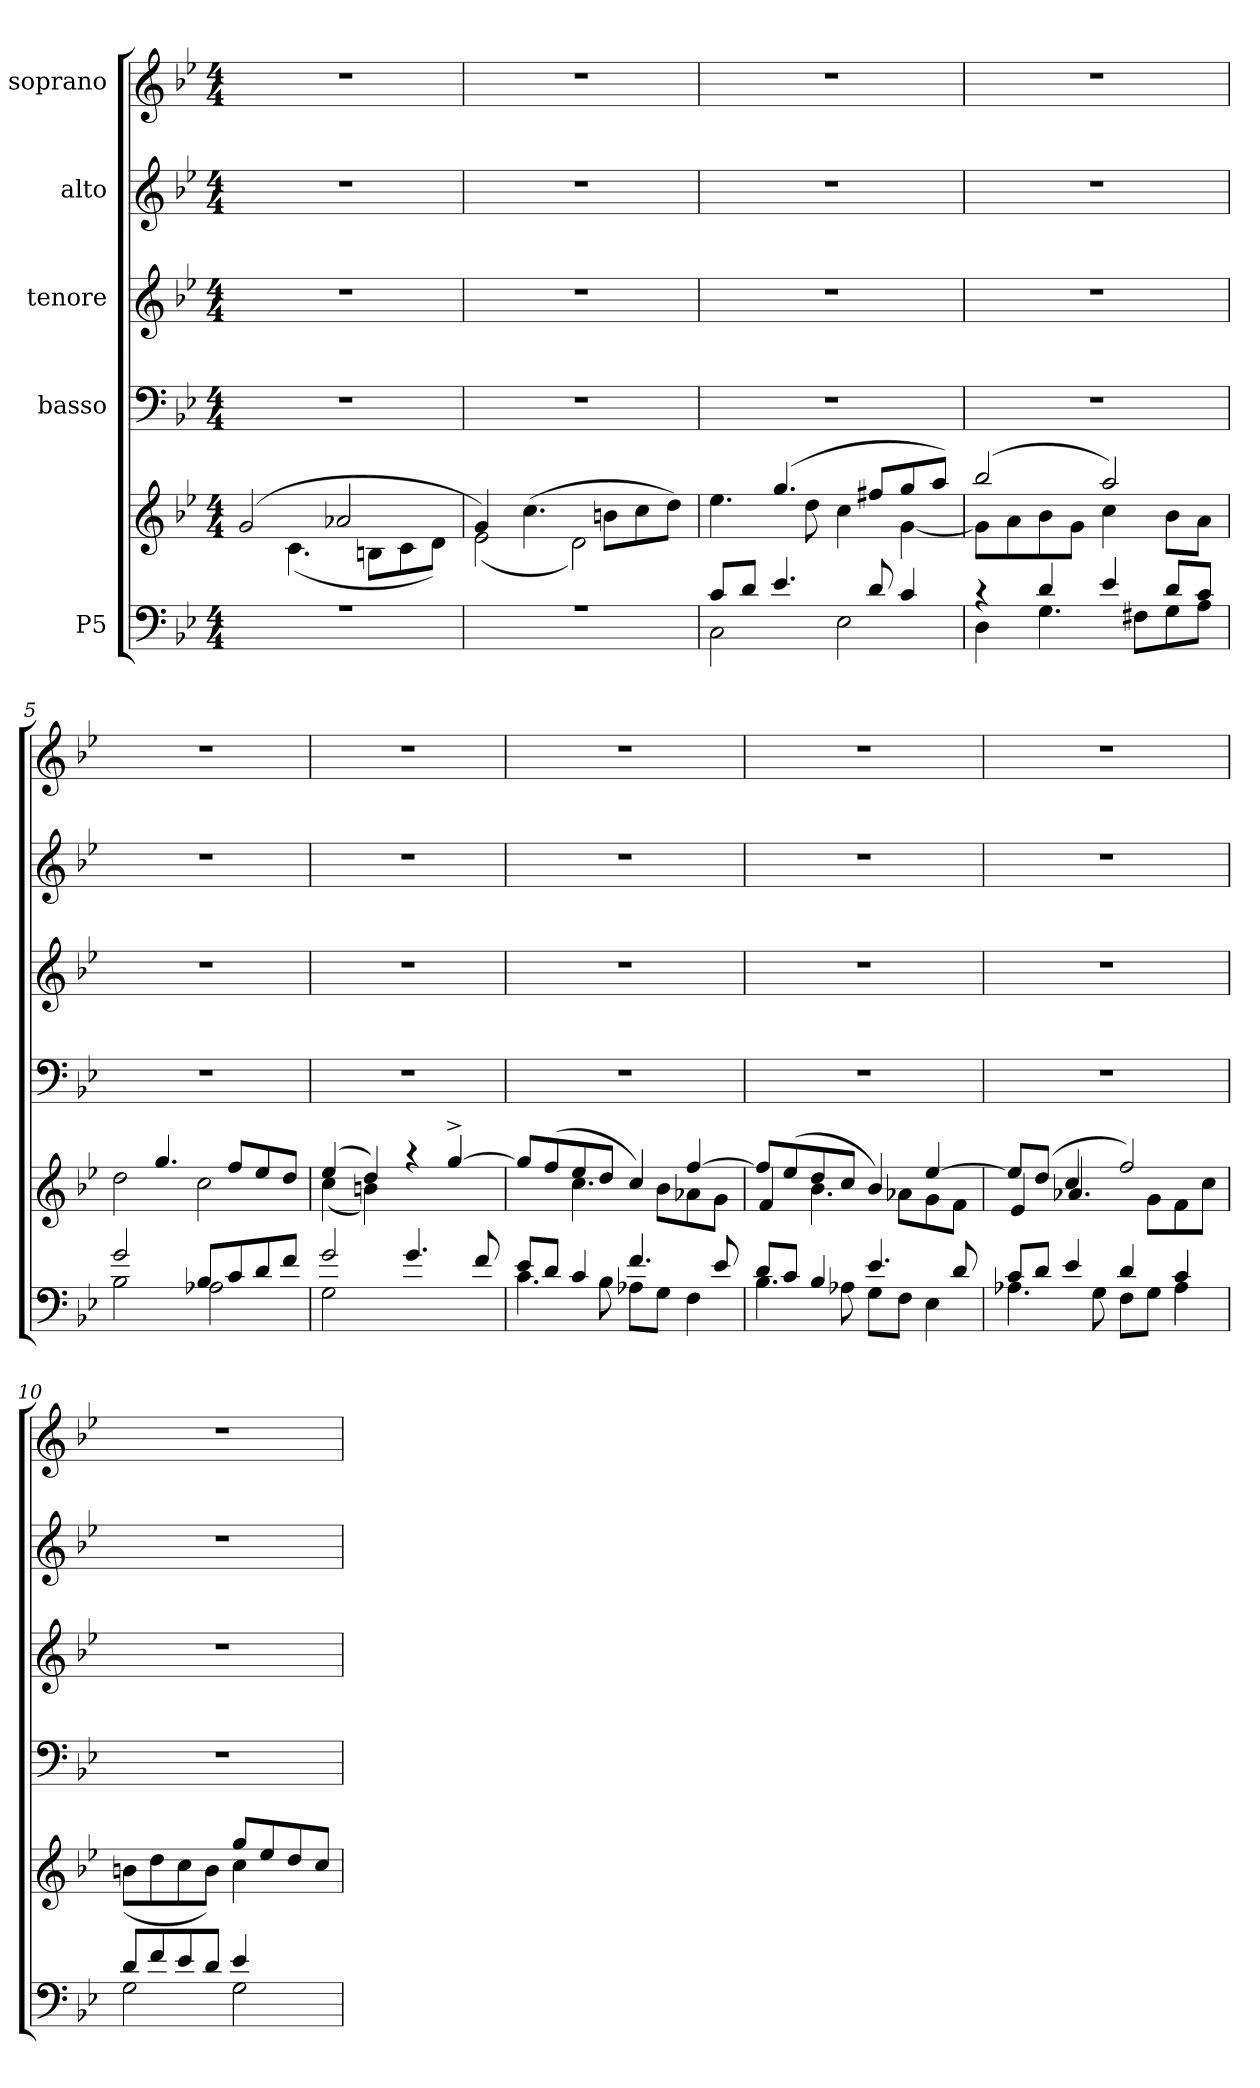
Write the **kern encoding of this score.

**kern	**kern	**kern	**kern	**kern	**kern
*part5	*part5	*part4	*part3	*part2	*part1
*staff6	*staff5	*staff4	*staff3	*staff2	*staff1
*I"P5	*	*I"basso	*I"tenore	*I"alto	*I"soprano
*clefF4	*clefG2	*clefF4	*clefG2	*clefG2	*clefG2
*	*	*	*ITrd7c12	*	*
*k[b-e-]	*k[b-e-]	*k[b-e-]	*k[b-e-]	*k[b-e-]	*k[b-e-]
*B-:	*B-:	*B-:	*B-:	*B-:	*B-:
*M4/4	*M4/4	*M4/4	*M4/4	*M4/4	*M4/4
=1	=1	=1	=1	=1	=1
*^	*^	*	*	*	*
*	*	*	*^	*	*	*	*
1r	1ryy	(>2g/	4ryy	1ryy	1r	1r	1r	1r
.	.	.	(<4.c\	.	.	.	.	.
.	.	2a-X/	.	.	.	.	.	.
.	.	.	8Bn\L	.	.	.	.	.
.	.	.	8c\	.	.	.	.	.
.	.	.	8d\J)	.	.	.	.	.
=2	=2	=2	=2	=2	=2	=2	=2	=2
1r	1ryy	4g/)	(<2e-\	1ryy	1r	1r	1r	1r
.	.	(>4.cc\	.	.	.	.	.	.
.	.	.	2d\)	.	.	.	.	.
.	.	8bn\L	.	.	.	.	.	.
.	.	8cc\	.	.	.	.	.	.
.	.	8dd\J)	.	.	.	.	.	.
=3	=3	=3	=3	=3	=3	=3	=3	=3
8c/L	2C\	4ryy	4.ee-\	1ryy	1r	1r	1r	1r
8d/J	.	.	.	.	.	.	.	.
4.e-/	.	(>4.gg/	.	.	.	.	.	.
.	.	.	8dd\	.	.	.	.	.
.	2E-\	.	4cc\	.	.	.	.	.
8d/	.	8ff#X/L	.	.	.	.	.	.
4c/	.	8gg/	[<4g\	.	.	.	.	.
.	.	8aa/J)	.	.	.	.	.	.
=4	=4	=4	=4	=4	=4	=4	=4	=4
4rc	4D\	(>2bb-/	8g\L]	1ryy	1r	1r	1r	1r
.	.	.	8a\	.	.	.	.	.
4d/	4.G\	.	8b-\	.	.	.	.	.
.	.	.	8g\J	.	.	.	.	.
4e-/	.	2aa/)	4cc\	.	.	.	.	.
.	8F#X\L	.	.	.	.	.	.	.
8d/L	8G\	.	8b-\L	.	.	.	.	.
8c/J	8A\J	.	8a\J	.	.	.	.	.
=5	=5	=5	=5	=5	=5	=5	=5	=5
2g/	2B-\	4ryy	2dd\	1ryy	1r	1r	1r	1r
.	.	4.gg/	.	.	.	.	.	.
8B-/L	2A-X\	.	2cc\	.	.	.	.	.
8c/	.	8ff/L	.	.	.	.	.	.
8d/	.	8ee-/	.	.	.	.	.	.
8f/J	.	8dd/J	.	.	.	.	.	.
=6	=6	=6	=6	=6	=6	=6	=6	=6
2g/	2G\	(>4ee-/	(<4cc\	1ryy	1r	1r	1r	1r
.	.	4dd/)	4bn\)	.	.	.	.	.
4.g/	2ryy	4raa	2ryy	.	.	.	.	.
.	.	[<4gg^>/	.	.	.	.	.	.
8f/	.	.	.	.	.	.	.	.
=7	=7	=7	=7	=7	=7	=7	=7	=7
8e-/L	4.c\	8gg/L]	4ryy	1ryy	1r	1r	1r	1r
8d/J	.	(>8ff/	.	.	.	.	.	.
4c/	.	8ee-/	4.cc\	.	.	.	.	.
.	8B-\	8dd/J	.	.	.	.	.	.
4.f/	8A-X\L	4cc/)	.	.	.	.	.	.
.	8G\J	.	8b-\L	.	.	.	.	.
.	4F\	[<4ff/	8a-X\	.	.	.	.	.
8e-/	.	.	8g\J	.	.	.	.	.
!!LO:LB:g=z
=8	=8	=8	=8	=8	=8	=8	=8	=8
8d/L	4.B-\	8ff/L]	4f/	1ryy	1r	1r	1r	1r
8c/J	.	(>8ee-/	.	.	.	.	.	.
4B-/	.	8dd/	4.b-\	.	.	.	.	.
.	8A-X\	8cc/J	.	.	.	.	.	.
4.e-/	8G\L	4b-/)	.	.	.	.	.	.
.	8F\J	.	8a-X\L	.	.	.	.	.
.	4E-\	[<4ee-/	8g\	.	.	.	.	.
8d/	.	.	8f\J	.	.	.	.	.
=9	=9	=9	=9	=9	=9	=9	=9	=9
8c/L	4.A-X\	8ee-/L]	4e-/	1ryy	1r	1r	1r	1r
8d/J	.	(>8dd/J	.	.	.	.	.	.
4e-/	.	4cc/	4.a-X/	.	.	.	.	.
.	8G\	.	.	.	.	.	.	.
4d/	8F\L	2ff/)	.	.	.	.	.	.
.	8G\J	.	8g\L	.	.	.	.	.
4c/	4A-\	.	8f\	.	.	.	.	.
.	.	.	8cc\J	.	.	.	.	.
=10	=10	=10	=10	=10	=10	=10	=10	=10
8d/L	2G\	2ryy	(>8bn\L	1ryy	1r	1r	1r	1r
8f/	.	.	8dd\	.	.	.	.	.
8e-/	.	.	8cc\	.	.	.	.	.
8d/J	.	.	8b\J)	.	.	.	.	.
4e-/	2G\	8gg/L	4cc\	.	.	.	.	.
.	.	8ee-/	.	.	.	.	.	.
4ryy	.	8dd/	4ryy	.	.	.	.	.
.	.	8cc/J	.	.	.	.	.	.
*v	*v	*	*	*	*	*	*	*
*	*v	*v	*v	*	*	*	*
=	=	=	=	=	=
*-	*-	*-	*-	*-	*-
